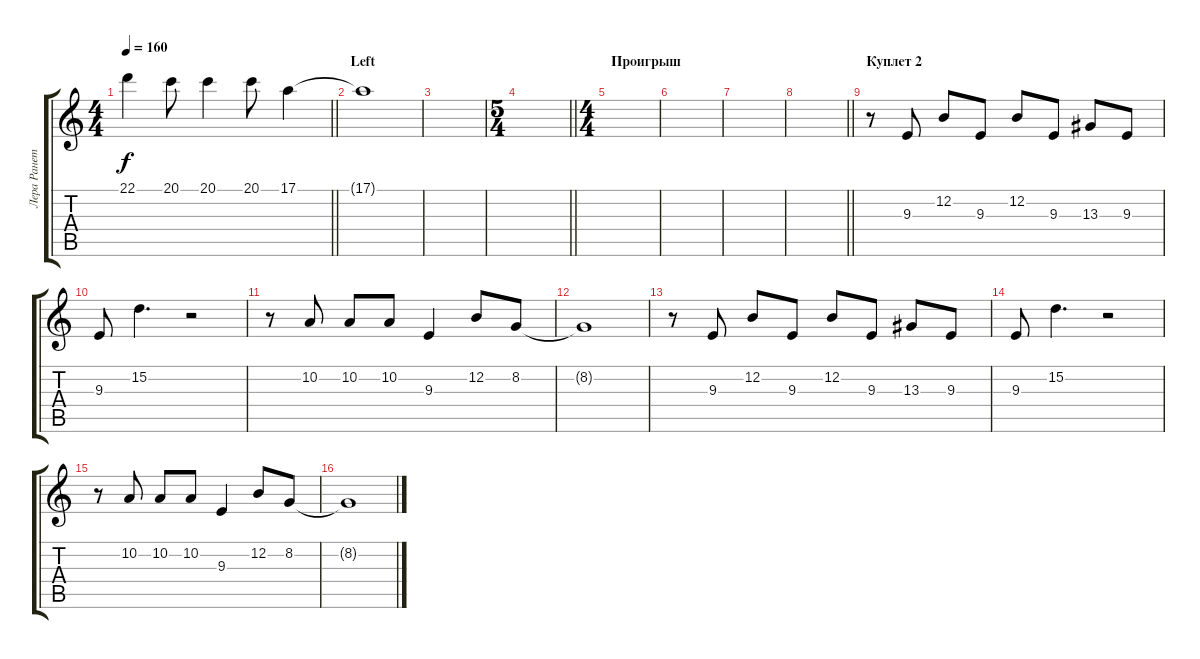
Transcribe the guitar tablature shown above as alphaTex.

\track ("Лера Ранетка" "Лера Ранет") {mute instrument violin}
\staff {score tabs}
\tuning (E4 B3 G3 D3 A2 E2) {hide}
\ts (4 4)
\tempo 160
\clef g2
\barLineRight lightlight
\ks c
22.1{t}.4{dy f} 20.1.8 20.1.4 20.1.8 17.1.4 |
\section ("" "Left")
17.1{t}.1 |
|
\ts (5 4)
\barLineRight lightlight
|
\ts (4 4)
\section ("" "Проигрыш")
|
|
|
\barLineRight lightlight
|
\section ("" "Куплет 2")
r.8 9.3.8 12.2.8 9.3.8 12.2.8 9.3.8 13.3.8 9.3.8 |
9.3.8 15.2.4{d} r.2 |
r.8 10.2.8 10.2.8 10.2.8 9.3.4 12.2.8 8.2.8 |
8.2{t}.1 |
r.8 9.3.8 12.2.8 9.3.8 12.2.8 9.3.8 13.3.8 9.3.8 |
9.3.8 15.2.4{d} r.2 |
r.8 10.2.8 10.2.8 10.2.8 9.3.4 12.2.8 8.2.8 |
8.2{t}.1
